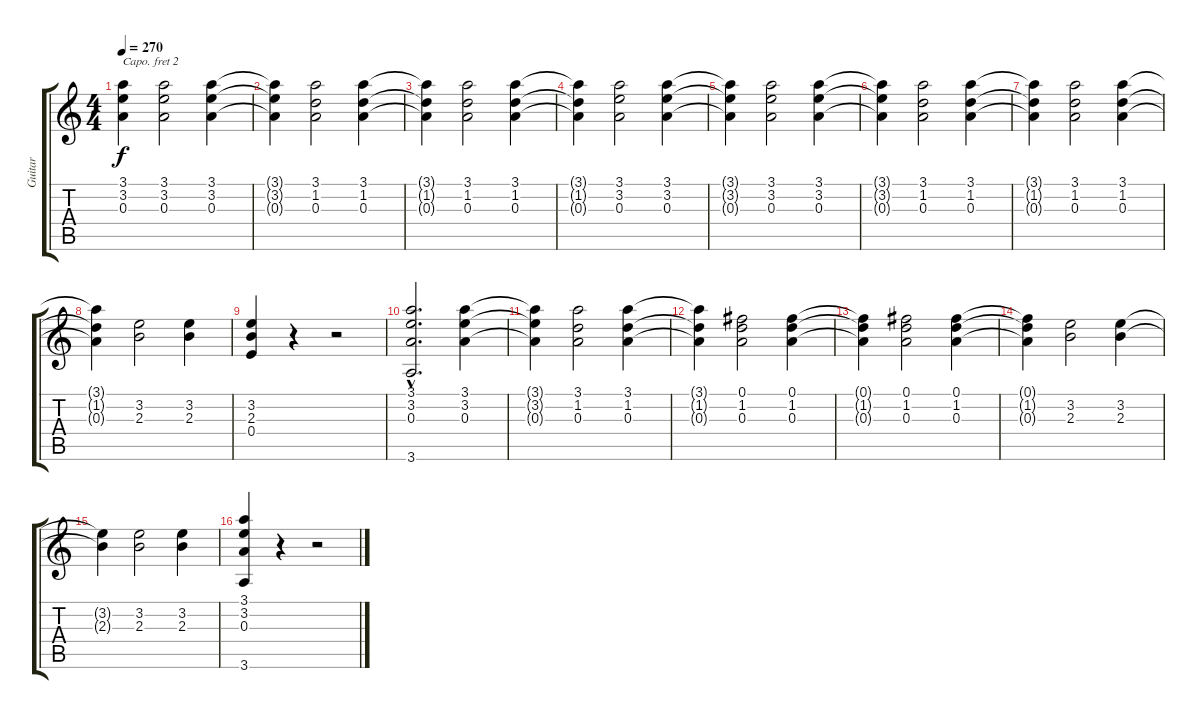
\track ("Guitar" "Guitar") {instrument acousticguitarnylon}
\staff {score tabs}
\capo 2
\tuning (E4 B3 G3 D3 A2 E2) {hide}
\ts (4 4)
\tempo 270
\clef g2
\ks c
(3.1{t} 3.2{t} 0.3{t}).4{dy f} (3.1 3.2 0.3).2 (3.1 3.2 0.3).4 |
(3.1{t} 3.2{t} 0.3{t}).4 (3.1 1.2 0.3).2 (3.1 1.2 0.3).4 |
(3.1{t} 1.2{t} 0.3{t}).4 (3.1 1.2 0.3).2 (3.1 1.2 0.3).4 |
(3.1{t} 1.2{t} 0.3{t}).4 (3.1 3.2 0.3).2 (3.1 3.2 0.3).4 |
(3.1{t} 3.2{t} 0.3{t}).4 (3.1 3.2 0.3).2 (3.1 3.2 0.3).4 |
(3.1{t} 3.2{t} 0.3{t}).4 (3.1 1.2 0.3).2 (3.1 1.2 0.3).4 |
(3.1{t} 1.2{t} 0.3{t}).4 (3.1 1.2 0.3).2 (3.1 1.2 0.3).4 |
(3.1{t} 1.2{t} 0.3{t}).4 (3.2 2.3).2 (3.2 2.3).4 |
(3.2 2.3 0.4).4 r.4 r.2 |
(3.1{hac} 3.2{hac} 0.3{hac} 3.6{hac}).2{d} (3.1 3.2 0.3).4 |
(3.1{t} 3.2{t} 0.3{t}).4 (3.1 1.2 0.3).2 (3.1 1.2 0.3).4 |
(3.1{t} 1.2{t} 0.3{t}).4 (0.1 1.2 0.3).2 (0.1 1.2 0.3).4 |
(0.1{t} 1.2{t} 0.3{t}).4 (0.1 1.2 0.3).2 (0.1 1.2 0.3).4 |
(0.1{t} 1.2{t} 0.3{t}).4 (3.2 2.3).2 (3.2 2.3).4 |
(3.2{t} 2.3{t}).4 (3.2 2.3).2 (3.2 2.3).4 |
(3.1 3.2 0.3 3.6).4 r.4 r.2
